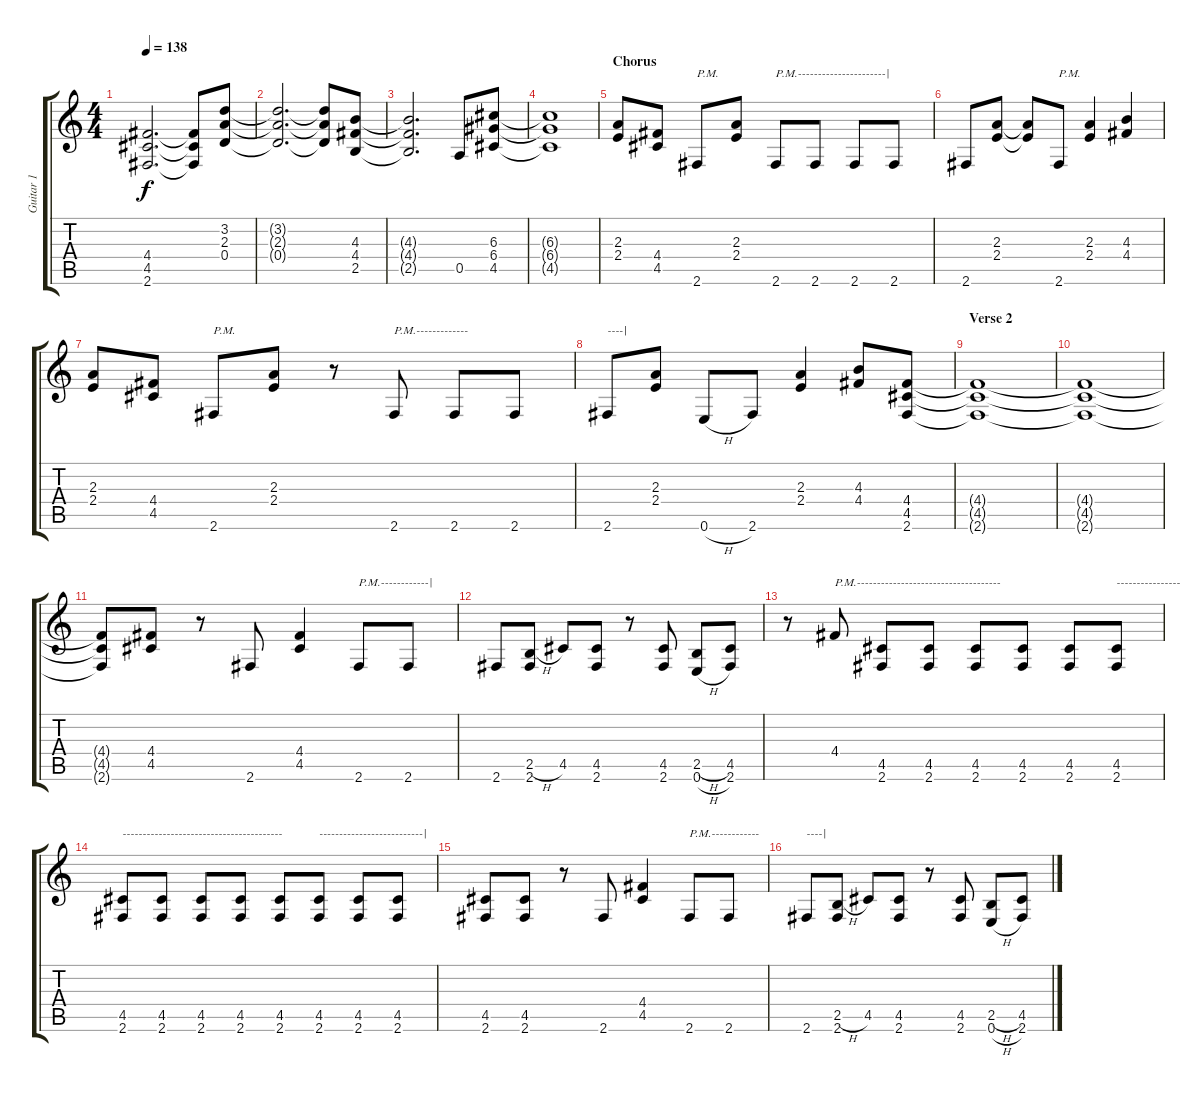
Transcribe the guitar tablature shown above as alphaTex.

\track ("Guitar 1" "Guitar 1") {instrument overdrivenguitar}
\staff {score tabs}
\tuning (E4 B3 G3 D3 A2 E2) {hide}
\ts (4 4)
\tempo 138
\clef g2
\ks c
(4.4{t} 4.5{t} 2.6{t}).2{d dy f} (4.4{t} 4.5{t} 2.6{t}).8 (3.2 2.3 0.4).8 |
(3.2{t} 2.3{t} 0.4{t}).2{d} (3.2{t} 2.3{t} 0.4{t}).8 (4.3 4.4 2.5).8 |
(4.3{t} 4.4{t} 2.5{t}).2{d} 0.5.8 (6.3 6.4 4.5).8 |
(6.3{t} 6.4{t} 4.5{t}).1 |
\section ("" "Chorus")
(2.3 2.4).8 (4.4 4.5).8 2.6.8{txt "P.M."} (2.3 2.4).8 2.6.8{txt "P.M.----------------------|"} 2.6.8 2.6.8 2.6.8 |
2.6.8 (2.3 2.4).8 (2.3{t} 2.4{t}).8 2.6.8{txt "P.M."} (2.3 2.4).4 (4.3 4.4).4 |
(2.3 2.4).8 (4.4 4.5).8 2.6.8{txt "P.M."} (2.3 2.4).8 r.8 2.6.8{txt "P.M.-------------"} 2.6.8 2.6.8 |
2.6.8{txt "----|"} (2.3 2.4).8 0.6{h}.8 2.6.8 (2.3 2.4).4 (4.3 4.4).8 (4.4 4.5 2.6).8 |
\section ("" "Verse 2")
(4.4{t} 4.5{t} 2.6{t}).1 |
(4.4{t} 4.5{t} 2.6{t}).1 |
(4.4{t} 4.5{t} 2.6{t}).8 (4.4 4.5).8 r.8 2.6.8 (4.4 4.5).4 2.6.8{txt "P.M.------------|"} 2.6.8 |
2.6.8 (2.5{h} 2.6).8 4.5.8 (4.5 2.6).8 r.8 (4.5 2.6).8 (2.5{h} 0.6{h}).8 (4.5 2.6).8 |
r.8 4.4.8{txt "P.M.------------------------------------"} (4.5 2.6).8 (4.5 2.6).8 (4.5 2.6).8 (4.5 2.6).8 (4.5 2.6).8 (4.5 2.6).8{txt "----------------"} |
(4.5 2.6).8{txt "----------------------------------------"} (4.5 2.6).8 (4.5 2.6).8 (4.5 2.6).8 (4.5 2.6).8 (4.5 2.6).8{txt "--------------------------|"} (4.5 2.6).8 (4.5 2.6).8 |
(4.5 2.6).8 (4.5 2.6).8 r.8 2.6.8 (4.4 4.5).4 2.6.8{txt "P.M.------------"} 2.6.8 |
2.6.8{txt "----|"} (2.5{h} 2.6).8 4.5.8 (4.5 2.6).8 r.8 (4.5 2.6).8 (2.5{h} 0.6{h}).8 (4.5 2.6).8
